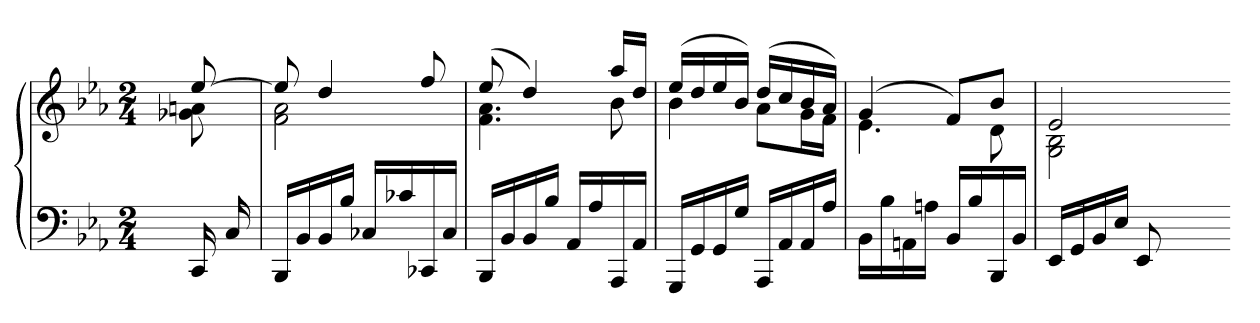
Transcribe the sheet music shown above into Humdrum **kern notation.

**kern	**kern
*part1	*part1
*staff2	*staff1
*clefF4	*clefG2
*k[b-e-a-]	*k[b-e-a-]
*E-:	*E-:
*M2/4	*M2/4
=	=
*	*^
16CC	[8ee-	8g-X 8an
16C	.	.
=150	=150	=150
16BBB-LL	8ee-]	2f 2a-
16BB-	.	.
16BB-	4dd	.
16B-JJ	.	.
16C-XLL	.	.
16c-X	.	.
16CC-X	8ff	.
16C-JJ	.	.
=151	=151	=151
16BBB-LL	(8ee-	4.f 4.a-
16BB-	.	.
16BB-	4dd)	.
16B-JJ	.	.
16AA-LL	.	.
16A-	.	.
16AAA-	16aa-LL	8b-
16AA-JJ	16ddJJ	.
=152	=152	=152
16GGGLL	(16ee-LL	4b-
16GG	16dd	.
16GG	16ee-	.
16GJJ	16b-JJ)	.
16AAA-LL	(16ddLL	8a-L
16AA-	16cc	.
16AA-	16b-	16gL
16A-JJ	16a-JJ)	16fJJ
=153	=153	=153
16BB-LL	(4g	4.e-
16B-	.	.
16AAn	.	.
16AnJJ	.	.
16BB-LL	8fL)	.
16B-	.	.
16BBB-	8b-J	8d
16BB-JJ	.	.
=154	=154	=154
16EE-LL	2e-	2G 2B-
16GG	.	.
16BB-	.	.
16E-JJ	.	.
8EE-	.	.
8ryy	.	.
8ryy	8ryy	8ryy
*	*v	*v
=-	=-
*-	*-
